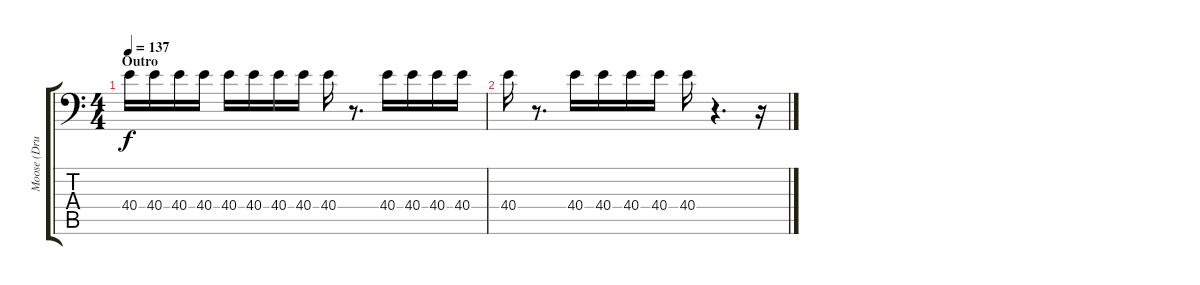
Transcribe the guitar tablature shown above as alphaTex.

\track ("Moose (Drums)" "Moose (Dru") {instrument acousticgrandpiano}
\staff {score tabs}
\tuning (C-1 C-1 C-1 C-1 C-1 C-1) {hide}
\ts (4 4)
\section ("" "Outro")
\tempo 137
\clef f4
\ks c
40.4.16{dy f} 40.4.16 40.4.16 40.4.16 40.4.16 40.4.16 40.4.16 40.4.16 40.4.16 r.8{d} 40.4.16 40.4.16 40.4.16 40.4.16 |
40.4.16 r.8{d} 40.4.16 40.4.16 40.4.16 40.4.16 40.4.16 r.4{d} r.16
